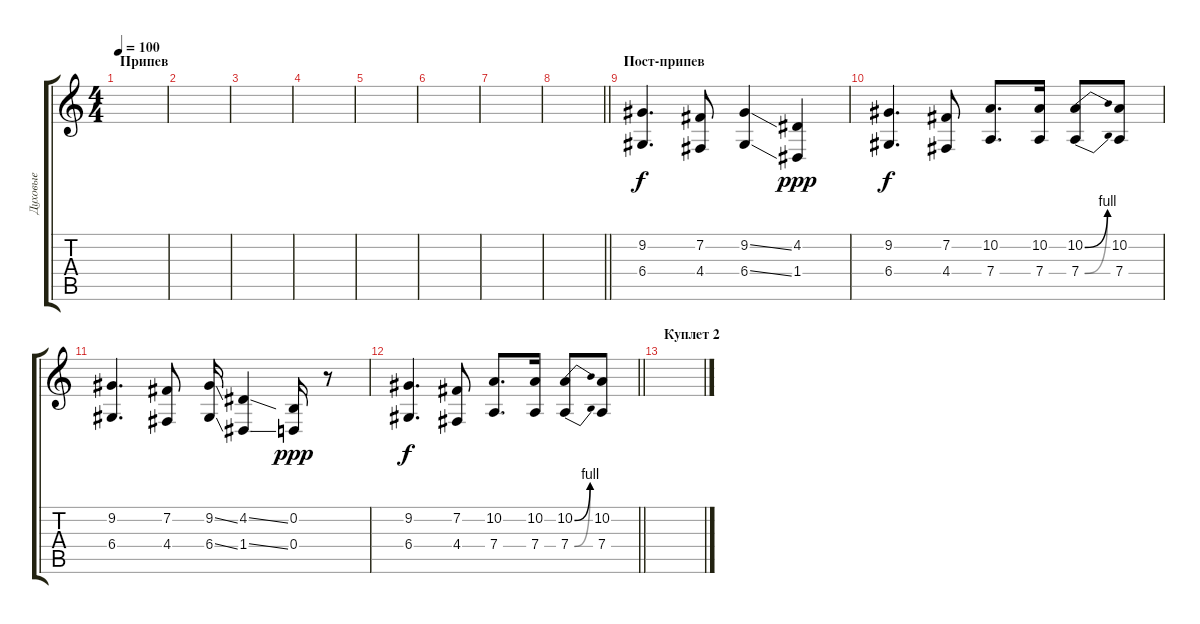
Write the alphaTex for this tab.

\track ("Духовые" "Духовые") {instrument trumpet}
\staff {score tabs}
\tuning (E4 B3 G3 D3 A2 E2) {hide}
\ts (4 4)
\section ("" "Припев")
\tempo 100
\clef g2
\ks c
|
|
|
|
|
|
|
\barLineRight lightlight
|
\section ("" "Пост-припев")
(9.2 6.4).4{d} (7.2 4.4).8 (9.2{ss} 6.4{ss}).4 (4.2 1.4).4{dy ppp} |
(9.2 6.4).4{d dy f} (7.2 4.4).8 (10.2 7.4).8{d} (10.2 7.4).16 (10.2{be (bend 0 0 60 4)} 7.4{be (bend 0 0 60 4)}).8 (10.2 7.4).8 |
(9.2 6.4).4{d} (7.2 4.4).8 (9.2{ss} 6.4{ss}).16 (4.2{ss} 1.4{ss}).4 (0.2 0.4).16{dy ppp} r.8 |
\barLineRight lightlight
(9.2 6.4).4{d dy f} (7.2 4.4).8 (10.2 7.4).8{d} (10.2 7.4).16 (10.2{be (bend 0 0 60 4)} 7.4{be (bend 0 0 60 4)}).8 (10.2 7.4).8 |
\section ("" "Куплет 2")
